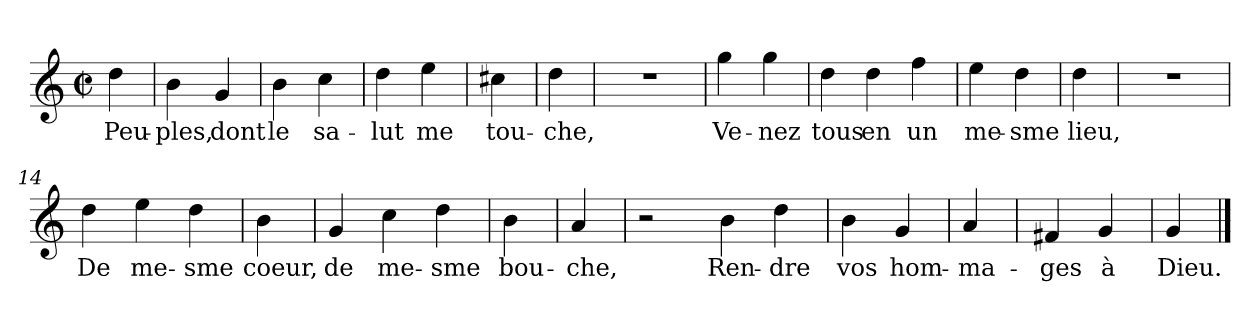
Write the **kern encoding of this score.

**kern	**text
*part1	*part1
*staff1	*staff1
*clefG2	*
*k[]	*
*C:	*
*M2/2	*
*met(c|)	*
=1	=1
4dd	Peu-
=2	=2
4b	-ples,
4g	dont
=3	=3
4b	le
4cc	sa-
=4	=4
4dd	-lut
4ee	me
=5	=5
4cc#X	tou-
=6	=6
4dd	-che,
=7	=7
1r	.
=8	=8
4gg	Ve-
4gg	-nez
=9	=9
4dd	tous
4dd	en
4ff	un
=11	=11
4ee	me-
4dd	-sme
=12	=12
4dd	lieu,
=13	=13
1r	.
=14	=14
4dd	De
4ee	me-
4dd	-sme
=16	=16
4b	coeur,
=17	=17
4g	de
4cc	me-
4dd	-sme
=19	=19
4b	bou-
=20	=20
4a	-che,
=21	=21
2r	.
4b	Ren-
4dd	-dre
=23	=23
4b	vos
4g	hom-
=24	=24
4a	-ma-
=25	=25
4f#X	-ges
4g	à
=26	=26
4g	Dieu.
==	==
*-	*-
